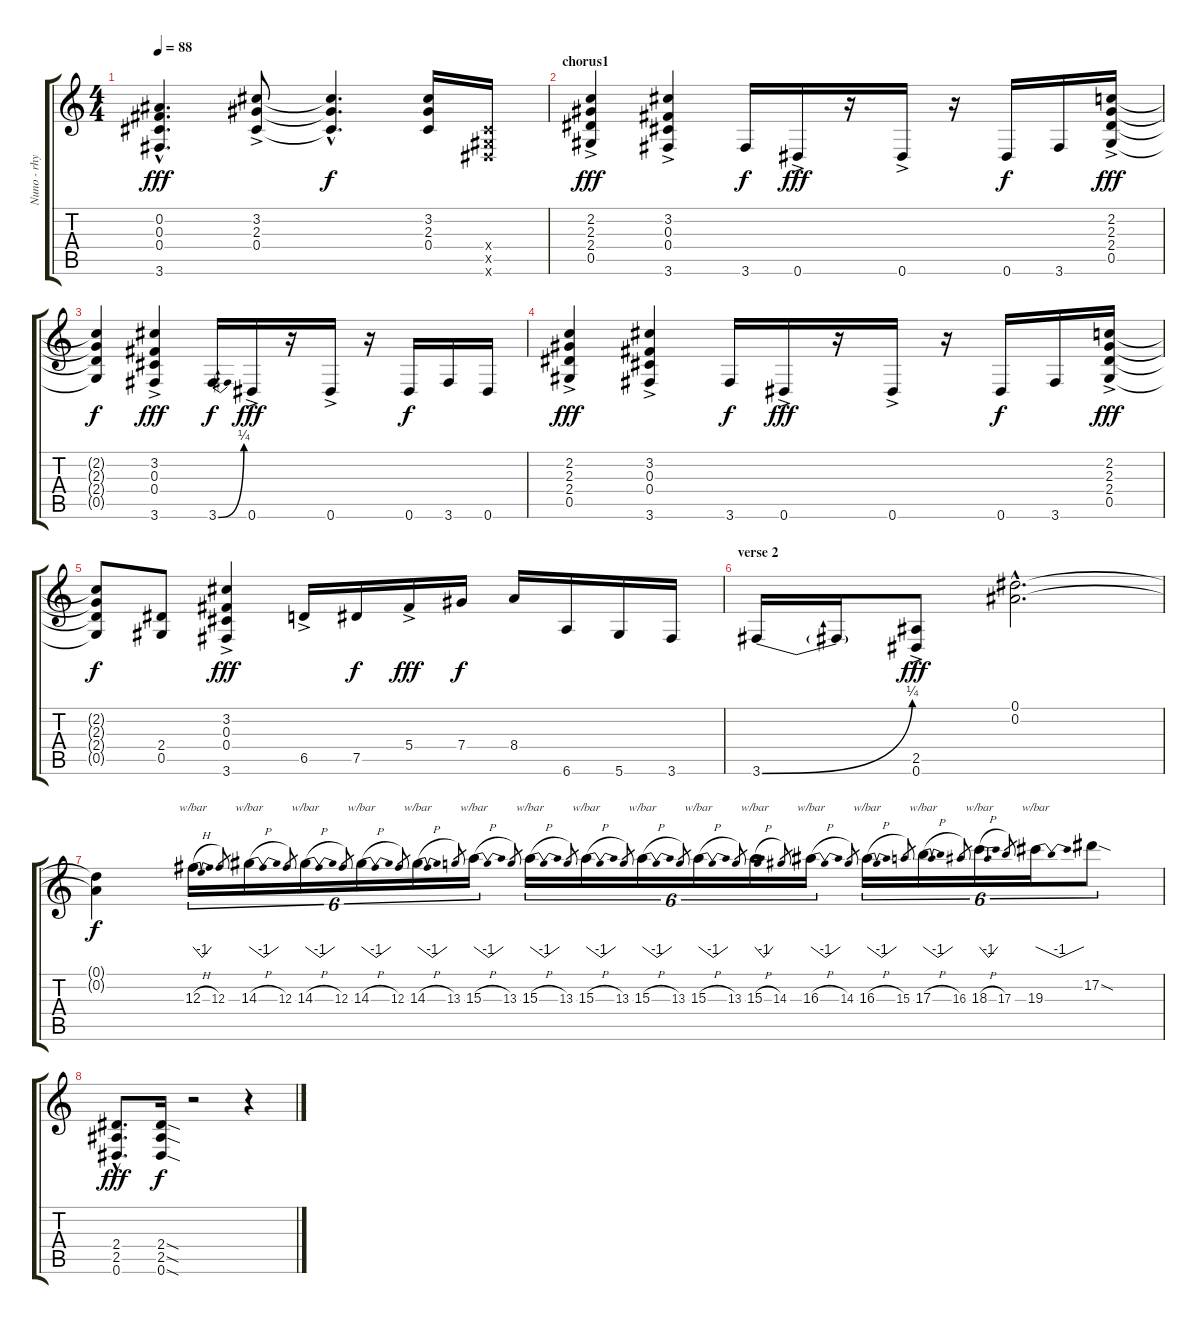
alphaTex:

\track ("Nuno - rhythm" "Nuno - rhy") {instrument distortionguitar}
\staff {score tabs}
\tuning (Eb4 Bb3 Gb3 Db3 Ab2 Eb2) {hide}
\ts (4 4)
\tempo 88
\clef g2
\ks c
(0.2{hac} 0.3{hac} 0.4{hac} 3.6{hac}).4{d dy fff} (3.2{ac} 2.3{ac} 0.4{ac}).8 (3.2{hac t} 2.3{hac t} 0.4{hac t}).4{d dy f} (3.2 2.3 0.4).16 (0.4{x} 0.5{x} 0.6{x}).16 |
\section ("" "chorus1")
(2.2{ac} 2.3{ac} 2.4{ac} 0.5{ac}).4{dy fff} (3.2{ac} 0.3{ac} 0.4{ac} 3.6{ac}).4 3.6.16{dy f} 0.6{ac}.16{dy fff} r.16 0.6{ac}.16 r.16 0.6.16{dy f} 3.6.16 (2.2{ac} 2.3{ac} 2.4{ac} 0.5{ac}).16{dy fff} |
(2.2{t} 2.3{t} 2.4{t} 0.5{t}).4{dy f} (3.2{ac} 0.3{ac} 0.4{ac} 3.6{ac}).4{dy fff} 3.6{be (bend 0 0 60 1)}.16{dy f} 0.6{ac}.16{dy fff} r.16 0.6{ac}.16 r.16 0.6.16{dy f} 3.6.16 0.6.16 |
(2.2{ac} 2.3{ac} 2.4{ac} 0.5{ac}).4{dy fff} (3.2{ac} 0.3{ac} 0.4{ac} 3.6{ac}).4 3.6.16{dy f} 0.6{ac}.16{dy fff} r.16 0.6{ac}.16 r.16 0.6.16{dy f} 3.6.16 (2.2{ac} 2.3{ac} 2.4{ac} 0.5{ac}).16{dy fff} |
(2.2{t} 2.3{t} 2.4{t} 0.5{t}).8{dy f} (2.4 0.5).8 (3.2{ac} 0.3{ac} 0.4{ac} 3.6{ac}).4{dy fff} 6.5{ac}.16 7.5.16{dy f} 5.4{ac}.16{dy fff} 7.4.16{dy f} 8.4.16 6.6.16 5.6.16 3.6.16 |
\section ("" "verse 2")
3.6{be (bend 0 0 60 1)}.16 3.6{t}.16 (2.5{ac} 0.6{ac}).8{dy fff} (0.1{hac} 0.2{hac}).2{d} |
(0.1{t} 0.2{t}).4{dy f} 12.3{h}.16{tu (6 4) tbe (dip default 0 0 30 -4 60 0)} 12.3.8{gr} 14.3{h}.16{tu (6 4) tbe (dip default 0 0 30 -4 60 0)} 12.3.8{gr} 14.3{h}.16{tu (6 4) tbe (dip default 0 0 30 -4 60 0)} 12.3.8{gr} 14.3{h}.16{tu (6 4) tbe (dip default 0 0 30 -4 60 0)} 12.3.8{gr} 14.3{h}.16{tu (6 4) tbe (dip default 0 0 30 -4 60 0)} 13.3.8{gr} 15.3{h}.16{tu (6 4) tbe (dip default 0 0 30 -4 60 0)} 13.3.8{gr} 15.3{h}.16{tu (6 4) tbe (dip default 0 0 30 -4 60 0)} 13.3.8{gr} 15.3{h}.16{tu (6 4) tbe (dip default 0 0 30 -4 60 0)} 13.3.8{gr} 15.3{h}.16{tu (6 4) tbe (dip default 0 0 30 -4 60 0)} 13.3.8{gr} 15.3{h}.16{tu (6 4) tbe (dip default 0 0 30 -4 60 0)} 13.3.8{gr} 15.3{h}.16{tu (6 4) tbe (dip default 0 0 30 -4 60 0)} 14.3.8{gr} 16.3{h}.16{tu (6 4) tbe (dip default 0 0 30 -4 60 0)} 14.3.8{gr} 16.3{h}.16{tu (6 4) tbe (dip default 0 0 30 -4 60 0)} 15.3.8{gr} 17.3{h}.16{tu (6 4) tbe (dip default 0 0 30 -4 60 0)} 16.3.8{gr} 18.3{h}.16{tu (6 4) tbe (dip default 0 0 30 -4 60 0)} 17.3.8{gr} 19.3.16{tu (6 4) tbe (dip default 0 0 30 -4 60 0)} 17.2{sod}.8{tu (6 4)} |
(2.4{hac} 2.5{hac} 0.6{hac}).8{d dy fff} (2.4{sod} 2.5{sod} 0.6{sod}).16{dy f} r.2 r.4
